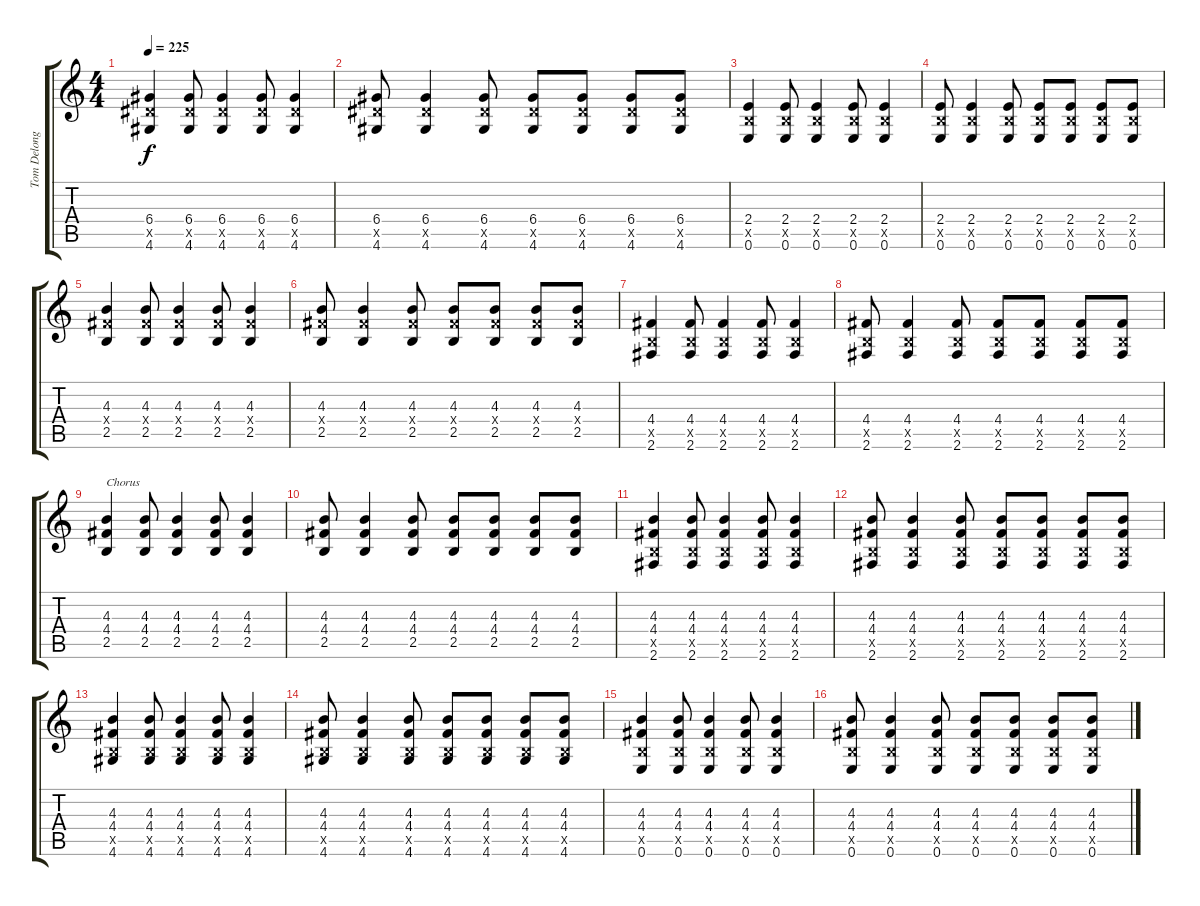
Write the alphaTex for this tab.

\track ("Tom Delonge (Guitar)" "Tom Delong") {instrument acousticguitarnylon}
\staff {score tabs}
\tuning (E4 B3 G3 D3 A2 E2) {hide}
\ts (4 4)
\tempo 225
\clef g2
\ks c
(6.4 6.5{x} 4.6).4{dy f} (6.4 6.5{x} 4.6).8 (6.4 6.5{x} 4.6).4 (6.4 6.5{x} 4.6).8 (6.4 6.5{x} 4.6).4 |
(6.4 6.5{x} 4.6).8 (6.4 6.5{x} 4.6).4 (6.4 6.5{x} 4.6).8 (6.4 6.5{x} 4.6).8 (6.4 6.5{x} 4.6).8 (6.4 6.5{x} 4.6).8 (6.4 6.5{x} 4.6).8 |
(2.4 2.5{x} 0.6).4 (2.4 2.5{x} 0.6).8 (2.4 2.5{x} 0.6).4 (2.4 2.5{x} 0.6).8 (2.4 2.5{x} 0.6).4 |
(2.4 2.5{x} 0.6).8 (2.4 2.5{x} 0.6).4 (2.4 2.5{x} 0.6).8 (2.4 2.5{x} 0.6).8 (2.4 2.5{x} 0.6).8 (2.4 2.5{x} 0.6).8 (2.4 2.5{x} 0.6).8 |
(4.3 4.4{x} 2.5).4 (4.3 4.4{x} 2.5).8 (4.3 4.4{x} 2.5).4 (4.3 4.4{x} 2.5).8 (4.3 4.4{x} 2.5).4 |
(4.3 4.4{x} 2.5).8 (4.3 4.4{x} 2.5).4 (4.3 4.4{x} 2.5).8 (4.3 4.4{x} 2.5).8 (4.3 4.4{x} 2.5).8 (4.3 4.4{x} 2.5).8 (4.3 4.4{x} 2.5).8 |
(4.4 2.5{x} 2.6).4 (4.4 2.5{x} 2.6).8 (4.4 2.5{x} 2.6).4 (4.4 2.5{x} 2.6).8 (4.4 2.5{x} 2.6).4 |
(4.4 2.5{x} 2.6).8 (4.4 2.5{x} 2.6).4 (4.4 2.5{x} 2.6).8 (4.4 2.5{x} 2.6).8 (4.4 2.5{x} 2.6).8 (4.4 2.5{x} 2.6).8 (4.4 2.5{x} 2.6).8 |
(4.3 4.4 2.5).4{txt "Chorus"} (4.3 4.4 2.5).8 (4.3 4.4 2.5).4 (4.3 4.4 2.5).8 (4.3 4.4 2.5).4 |
(4.3 4.4 2.5).8 (4.3 4.4 2.5).4 (4.3 4.4 2.5).8 (4.3 4.4 2.5).8 (4.3 4.4 2.5).8 (4.3 4.4 2.5).8 (4.3 4.4 2.5).8 |
(4.3 4.4 2.5{x} 2.6).4 (4.3 4.4 2.5{x} 2.6).8 (4.3 4.4 2.5{x} 2.6).4 (4.3 4.4 2.5{x} 2.6).8 (4.3 4.4 2.5{x} 2.6).4 |
(4.3 4.4 2.5{x} 2.6).8 (4.3 4.4 2.5{x} 2.6).4 (4.3 4.4 2.5{x} 2.6).8 (4.3 4.4 2.5{x} 2.6).8 (4.3 4.4 2.5{x} 2.6).8 (4.3 4.4 2.5{x} 2.6).8 (4.3 4.4 2.5{x} 2.6).8 |
(4.3 4.4 2.5{x} 4.6).4 (4.3 4.4 2.5{x} 4.6).8 (4.3 4.4 2.5{x} 4.6).4 (4.3 4.4 2.5{x} 4.6).8 (4.3 4.4 2.5{x} 4.6).4 |
(4.3 4.4 2.5{x} 4.6).8 (4.3 4.4 2.5{x} 4.6).4 (4.3 4.4 2.5{x} 4.6).8 (4.3 4.4 2.5{x} 4.6).8 (4.3 4.4 2.5{x} 4.6).8 (4.3 4.4 2.5{x} 4.6).8 (4.3 4.4 2.5{x} 4.6).8 |
(4.3 4.4 2.5{x} 0.6).4 (4.3 4.4 2.5{x} 0.6).8 (4.3 4.4 2.5{x} 0.6).4 (4.3 4.4 2.5{x} 0.6).8 (4.3 4.4 2.5{x} 0.6).4 |
(4.3 4.4 2.5{x} 0.6).8 (4.3 4.4 2.5{x} 0.6).4 (4.3 4.4 2.5{x} 0.6).8 (4.3 4.4 2.5{x} 0.6).8 (4.3 4.4 2.5{x} 0.6).8 (4.3 4.4 2.5{x} 0.6).8 (4.3 4.4 2.5{x} 0.6).8
